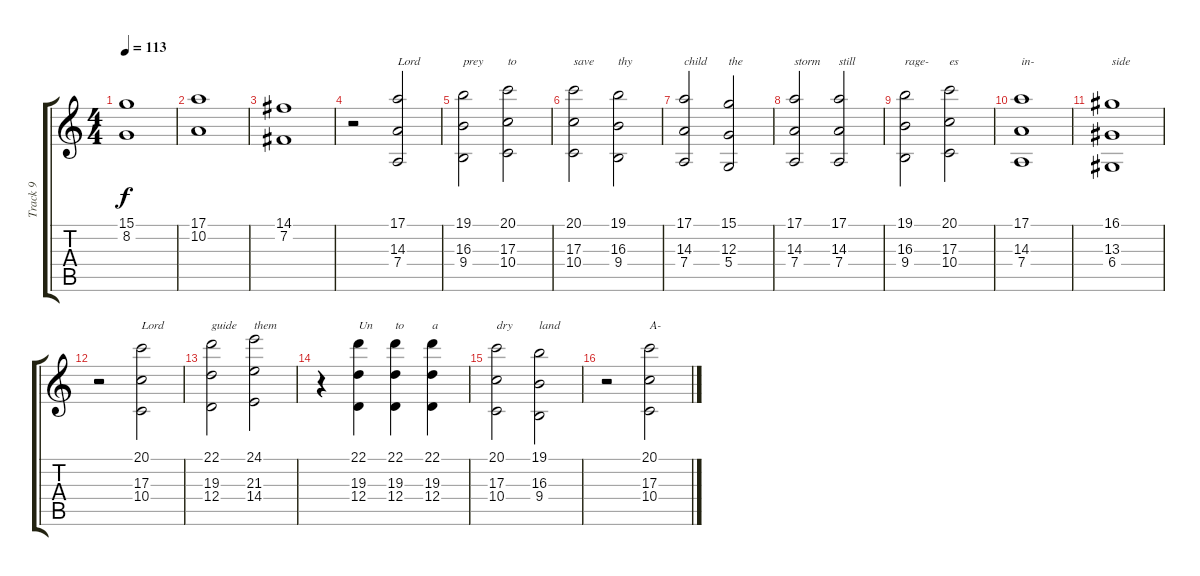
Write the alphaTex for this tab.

\track ("Track 9" "Track 9") {instrument stringensemble1}
\staff {score tabs}
\tuning (E4 B3 G3 D3 A2 E2) {hide}
\ts (4 4)
\tempo 113
\clef g2
\ks c
(15.1{t} 8.2{t}).1{dy f} |
(17.1 10.2).1 |
(14.1 7.2).1 |
r.2 (17.1 14.3 7.4).2{txt "Lord"} |
(19.1 16.3 9.4).2{txt "prey"} (20.1 17.3 10.4).2{txt "to"} |
(20.1 17.3 10.4).2{txt "save"} (19.1 16.3 9.4).2{txt "thy"} |
(17.1 14.3 7.4).2{txt "child"} (15.1 12.3 5.4).2{txt "the"} |
(17.1 14.3 7.4).2{txt "storm"} (17.1 14.3 7.4).2{txt "still"} |
(19.1 16.3 9.4).2{txt "rage-"} (20.1 17.3 10.4).2{txt "es"} |
(17.1 14.3 7.4).1{txt "in-"} |
(16.1 13.3 6.4).1{txt "side"} |
r.2 (20.1 17.3 10.4).2{txt "Lord"} |
(22.1 19.3 12.4).2{txt "guide"} (24.1 21.3 14.4).2{txt "them"} |
r.4 (22.1 19.3 12.4).4{txt "Un"} (22.1 19.3 12.4).4{txt "to"} (22.1 19.3 12.4).4{txt "a"} |
(20.1 17.3 10.4).2{txt "dry"} (19.1 16.3 9.4).2{txt "land"} |
r.2 (20.1 17.3 10.4).2{txt "A-"}
